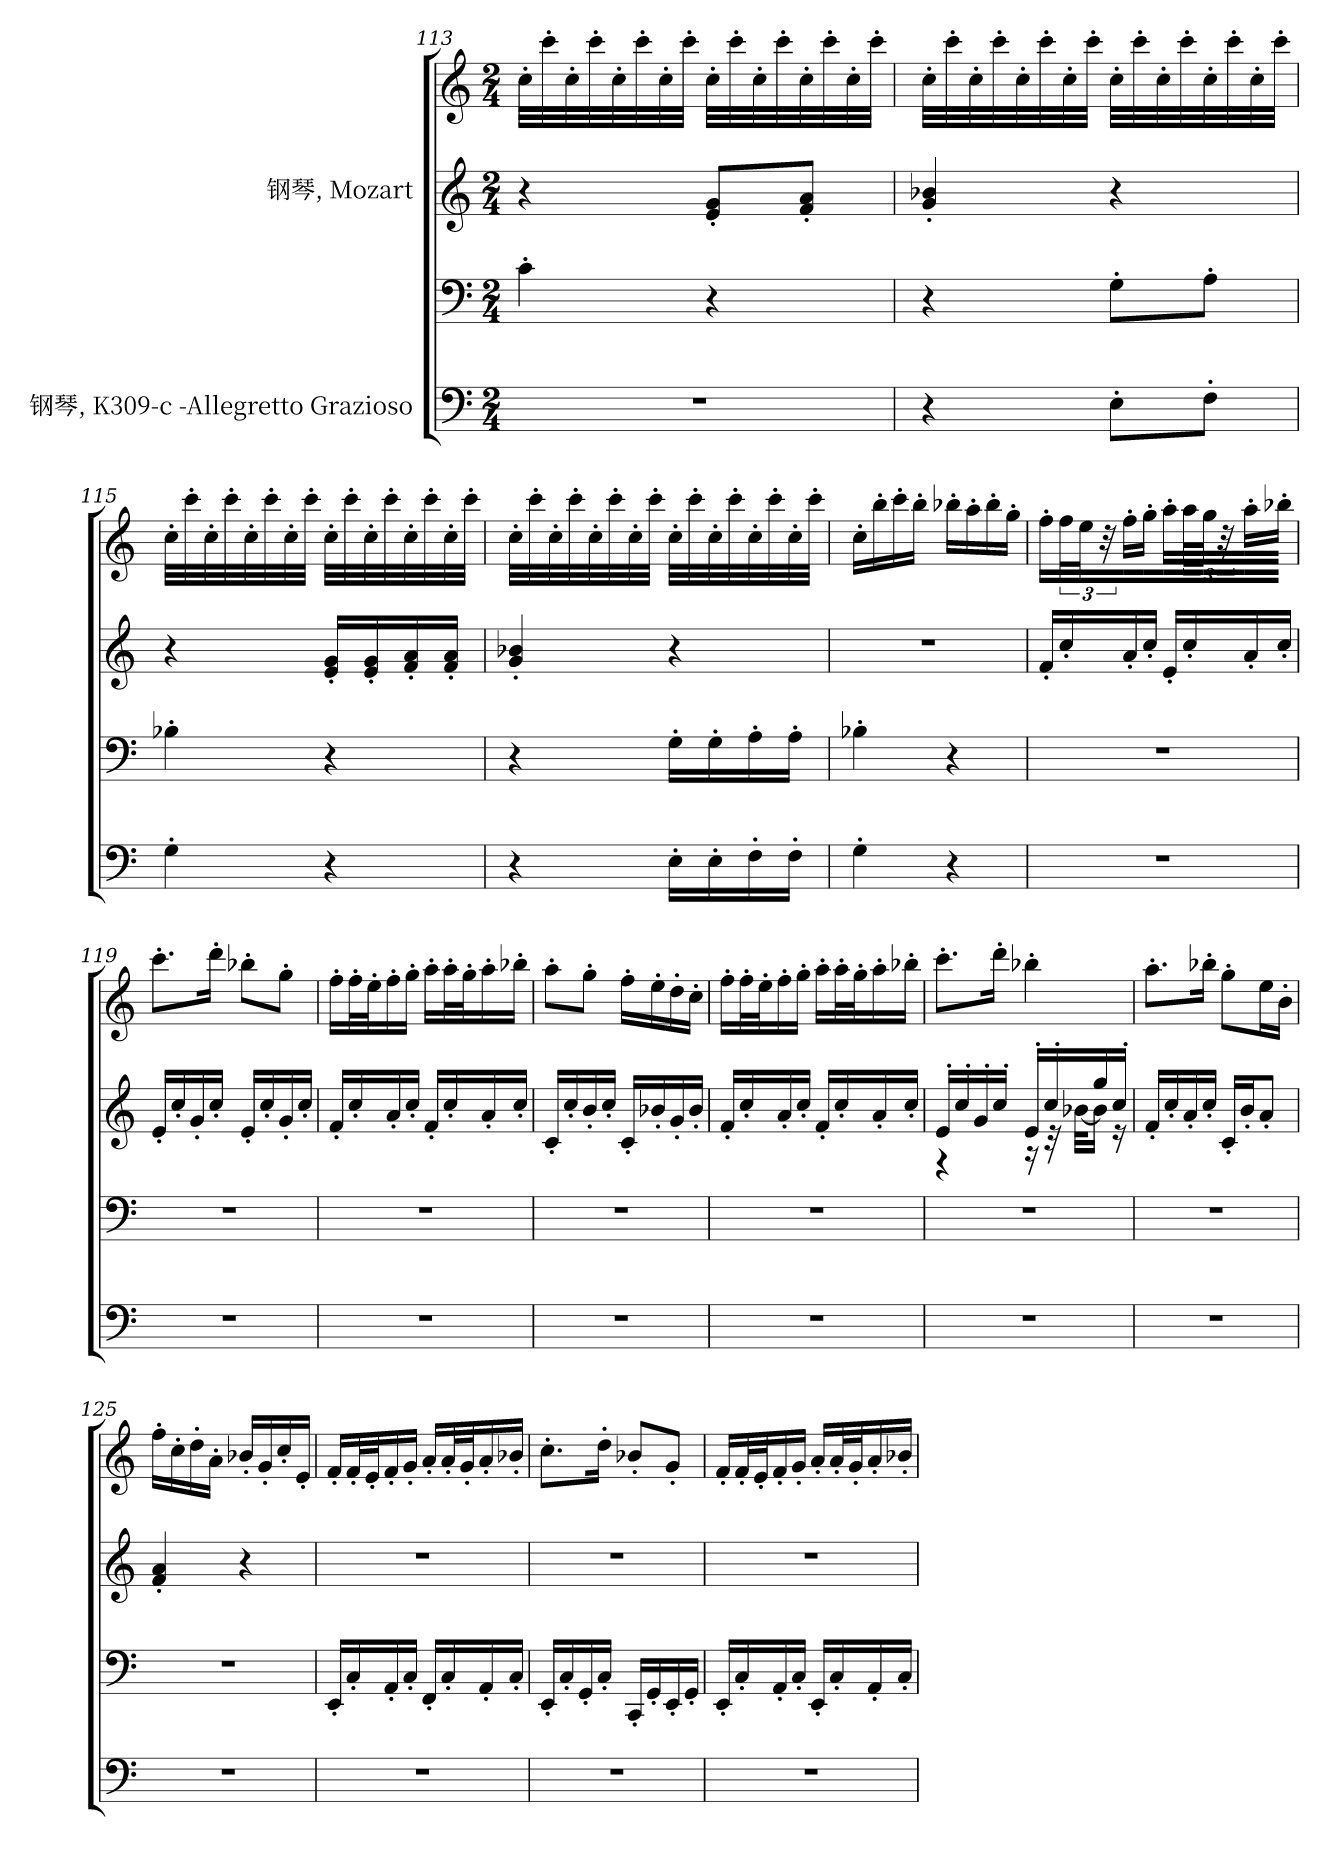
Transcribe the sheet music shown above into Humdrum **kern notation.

**kern	**kern	**kern	**kern
*part2	*part2	*part1	*part1
*staff4	*staff3	*staff2	*staff1
*I"钢琴, K309-c -Allegretto Grazioso	*	*I"钢琴, Mozart	*
*clefF4	*clefF4	*clefG2	*clefG2
*k[]	*k[]	*k[]	*k[]
*M2/4	*M2/4	*M2/4	*M2/4
=113	=113	=113	=113
2r	4c'\	4r	32cc'\LLL
.	.	.	32ccc'\
.	.	.	32cc'\
.	.	.	32ccc'\
.	.	.	32cc'\
.	.	.	32ccc'\
.	.	.	32cc'\
.	.	.	32ccc'\JJJ
.	4r	8e/' 8g/'L	32cc'\LLL
.	.	.	32ccc'\
.	.	.	32cc'\
.	.	.	32ccc'\
.	.	8f/' 8a/'J	32cc'\
.	.	.	32ccc'\
.	.	.	32cc'\
.	.	.	32ccc'\JJJ
=114	=114	=114	=114
4r	4r	4g/' 4b-X/'	32cc'\LLL
.	.	.	32ccc'\
.	.	.	32cc'\
.	.	.	32ccc'\
.	.	.	32cc'\
.	.	.	32ccc'\
.	.	.	32cc'\
.	.	.	32ccc'\JJJ
8E'\L	8G'\L	4r	32cc'\LLL
.	.	.	32ccc'\
.	.	.	32cc'\
.	.	.	32ccc'\
8F'\J	8A'\J	.	32cc'\
.	.	.	32ccc'\
.	.	.	32cc'\
.	.	.	32ccc'\JJJ
!!LO:PB:g=z
=115	=115	=115	=115
4G'\	4B-X'\	4r	32cc'\LLL
.	.	.	32ccc'\
.	.	.	32cc'\
.	.	.	32ccc'\
.	.	.	32cc'\
.	.	.	32ccc'\
.	.	.	32cc'\
.	.	.	32ccc'\JJJ
4r	4r	16e/' 16g/'LL	32cc'\LLL
.	.	.	32ccc'\
.	.	16e/' 16g/'	32cc'\
.	.	.	32ccc'\
.	.	16f/' 16a/'	32cc'\
.	.	.	32ccc'\
.	.	16f/' 16a/'JJ	32cc'\
.	.	.	32ccc'\JJJ
=116	=116	=116	=116
4r	4r	4g/' 4b-X/'	32cc'\LLL
.	.	.	32ccc'\
.	.	.	32cc'\
.	.	.	32ccc'\
.	.	.	32cc'\
.	.	.	32ccc'\
.	.	.	32cc'\
.	.	.	32ccc'\JJJ
16E'\LL	16G'\LL	4r	32cc'\LLL
.	.	.	32ccc'\
16E'\	16G'\	.	32cc'\
.	.	.	32ccc'\
16F'\	16A'\	.	32cc'\
.	.	.	32ccc'\
16F'\JJ	16A'\JJ	.	32cc'\
.	.	.	32ccc'\JJJ
=117	=117	=117	=117
4G'\	4B-X'\	2r	16cc'\LL
.	.	.	16bb'\
.	.	.	16ccc'\
.	.	.	16bb'\JJ
4r	4r	.	16bb-X'\LL
.	.	.	16aa'\
.	.	.	16bb-'\
.	.	.	16gg'\JJ
!!LO:LB:g=z
=118	=118	=118	=118
2r	2r	16f'/LL	16ff'\LL
.	.	16cc'/	48ff\L
.	.	.	48ee\JJJ
.	.	.	48r
.	.	16a'/	16ff'\LL
.	.	16cc'/JJ	16gg'\JJ
.	.	16e'/LL	16aa'\LL
.	.	16cc'/	48aa\L
.	.	.	48gg\JJJ
.	.	.	48r
.	.	16a'/	16aa'\LL
.	.	16cc'/JJ	16bb-X'\JJ
=119	=119	=119	=119
2r	2r	16e'/LL	8.ccc'\L
.	.	16cc'/	.
.	.	16g'/	.
.	.	16cc'/JJ	16ddd'\Jk
.	.	16e'/LL	8bb-X'\L
.	.	16cc'/	.
.	.	16g'/	8gg'\J
.	.	16cc'/JJ	.
=120	=120	=120	=120
2r	2r	16f'/LL	16ff'\LL
.	.	16cc'/	32ff'\L
.	.	.	32ee'\J
.	.	16a'/	16ff'\
.	.	16cc'/JJ	16gg'\JJ
.	.	16f'/LL	16aa'\LL
.	.	16cc'/	32aa'\L
.	.	.	32gg'\J
.	.	16a'/	16aa'\
.	.	16cc'/JJ	16bb-X'\JJ
=121	=121	=121	=121
2r	2r	16c'/LL	8aa'\L
.	.	16cc'/	.
.	.	16b'/	8gg'\J
.	.	16cc'/JJ	.
.	.	16c'/LL	16ff'\LL
.	.	16b-X'/	16ee'\
.	.	16g'/	16dd'\
.	.	16b-'/JJ	16cc'\JJ
!!LO:LB:g=z
=122	=122	=122	=122
2r	2r	16f'/LL	16ff'\LL
.	.	16cc'/	32ff'\L
.	.	.	32ee'\J
.	.	16a'/	16ff'\
.	.	16cc'/JJ	16gg'\JJ
.	.	16f'/LL	16aa'\LL
.	.	16cc'/	32aa'\L
.	.	.	32gg'\J
.	.	16a'/	16aa'\
.	.	16cc'/JJ	16bb-X'\JJ
=123	=123	=123	=123
*	*	*^	*
2r	2r	16e'/LL	4r	8.ccc'\L
.	.	16cc'/	.	.
.	.	16g'/	.	.
.	.	16cc'/JJ	.	16ddd'\Jk
.	.	16e'/LL	16r	4bb-X'\
.	.	16cc'/	32r	.
.	.	.	[32b-X\KLL	.
.	.	16gg/	16b-\JJ]	.
.	.	16cc'/JJ	16r	.
*	*	*v	*v	*
=124	=124	=124	=124
2r	2r	16f'/LL	8.aa'\L
.	.	16cc'/	.
.	.	16a'/	.
.	.	16cc'/JJ	16bb-X'\Jk
.	.	16c'/LL	8gg'\L
.	.	16b'/J	.
.	.	8a'/J	16ee\L
.	.	.	16b'\JJ
=125	=125	=125	=125
2r	2r	4f/' 4a/'	16ff'\LL
.	.	.	16cc'\
.	.	.	16dd'\
.	.	.	16a'\JJ
.	.	4r	16b-X'/LL
.	.	.	16g'/
.	.	.	16cc'/
.	.	.	16e'/JJ
!!LO:PB:g=z
=126	=126	=126	=126
2r	16EE'/LL	2r	16f'/LL
.	16C'/	.	32f'/L
.	.	.	32e'/J
.	16AA'/	.	16f'/
.	16C'/JJ	.	16g'/JJ
.	16FF'/LL	.	16a'/LL
.	16C'/	.	32a'/L
.	.	.	32g'/J
.	16AA'/	.	16a'/
.	16C'/JJ	.	16b-X'/JJ
=127	=127	=127	=127
2r	16EE'/LL	2r	8.cc'\L
.	16C'/	.	.
.	16GG'/	.	.
.	16C'/JJ	.	16dd'\Jk
.	16CC'/LL	.	8b-X'/L
.	16GG'/	.	.
.	16EE'/	.	8g'/J
.	16GG'/JJ	.	.
=128	=128	=128	=128
2r	16EE'/LL	2r	16f'/LL
.	16C'/	.	32f'/L
.	.	.	32e'/J
.	16AA'/	.	16f'/
.	16C'/JJ	.	16g'/JJ
.	16EE'/LL	.	16a'/LL
.	16C'/	.	32a'/L
.	.	.	32g'/J
.	16AA'/	.	16a'/
.	16C'/JJ	.	16b-X'/JJ
=	=	=	=
*-	*-	*-	*-
